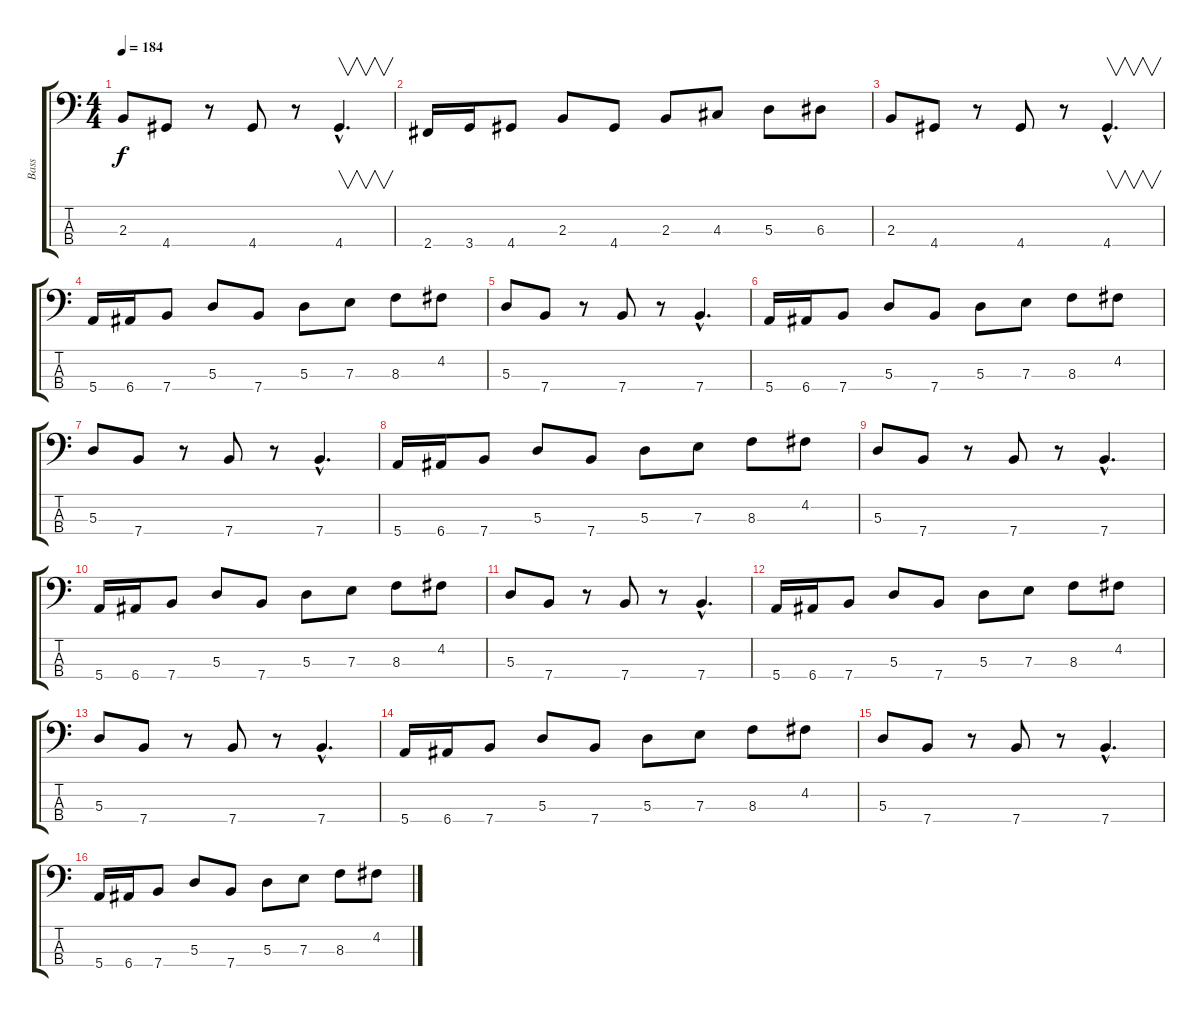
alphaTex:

\track ("Bass" "Bass") {instrument electricbassfinger}
\staff {score tabs}
\tuning (G2 D2 A1 E1) {hide}
\ts (4 4)
\tempo 184
\clef f4
\ks c
2.3.8{dy f} 4.4.8 r.8 4.4.8 r.8 4.4{hac}.4{v d} |
2.4.16 3.4.16 4.4.8 2.3.8 4.4.8 2.3.8 4.3.8 5.3.8 6.3.8 |
2.3.8 4.4.8 r.8 4.4.8 r.8 4.4{hac}.4{v d} |
5.4.16 6.4.16 7.4.8 5.3.8 7.4.8 5.3.8 7.3.8 8.3.8 4.2.8 |
5.3.8 7.4.8 r.8 7.4.8 r.8 7.4{hac}.4{d} |
5.4.16 6.4.16 7.4.8 5.3.8 7.4.8 5.3.8 7.3.8 8.3.8 4.2.8 |
5.3.8 7.4.8 r.8 7.4.8 r.8 7.4{hac}.4{d} |
5.4.16 6.4.16 7.4.8 5.3.8 7.4.8 5.3.8 7.3.8 8.3.8 4.2.8 |
5.3.8 7.4.8 r.8 7.4.8 r.8 7.4{hac}.4{d} |
5.4.16 6.4.16 7.4.8 5.3.8 7.4.8 5.3.8 7.3.8 8.3.8 4.2.8 |
5.3.8 7.4.8 r.8 7.4.8 r.8 7.4{hac}.4{d} |
5.4.16 6.4.16 7.4.8 5.3.8 7.4.8 5.3.8 7.3.8 8.3.8 4.2.8 |
5.3.8 7.4.8 r.8 7.4.8 r.8 7.4{hac}.4{d} |
5.4.16 6.4.16 7.4.8 5.3.8 7.4.8 5.3.8 7.3.8 8.3.8 4.2.8 |
5.3.8 7.4.8 r.8 7.4.8 r.8 7.4{hac}.4{d} |
5.4.16 6.4.16 7.4.8 5.3.8 7.4.8 5.3.8 7.3.8 8.3.8 4.2.8
